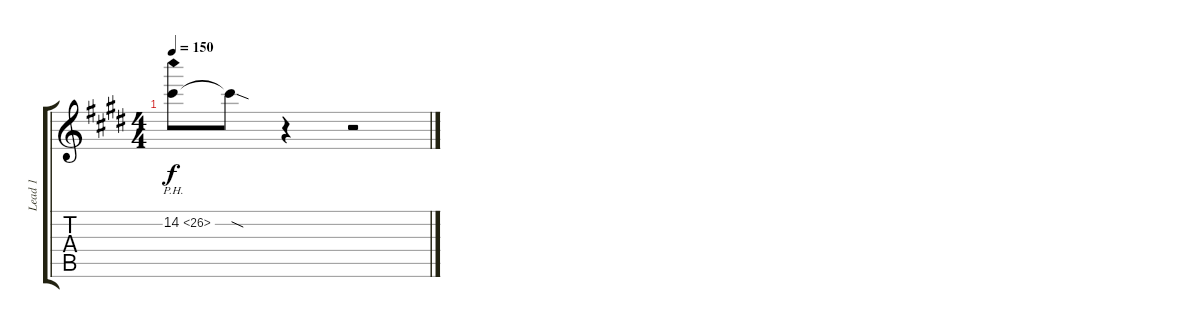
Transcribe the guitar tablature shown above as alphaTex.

\track ("Lead 1" "Lead 1") {instrument overdrivenguitar}
\staff {score tabs}
\tuning (E4 B3 G3 D3 A2 E2) {hide}
\ts (4 4)
\tempo 150
\clef g2
\ks c#minor
14.2{ph 12}.8{dy f} 14.2{sod t}.8 r.4 r.2
